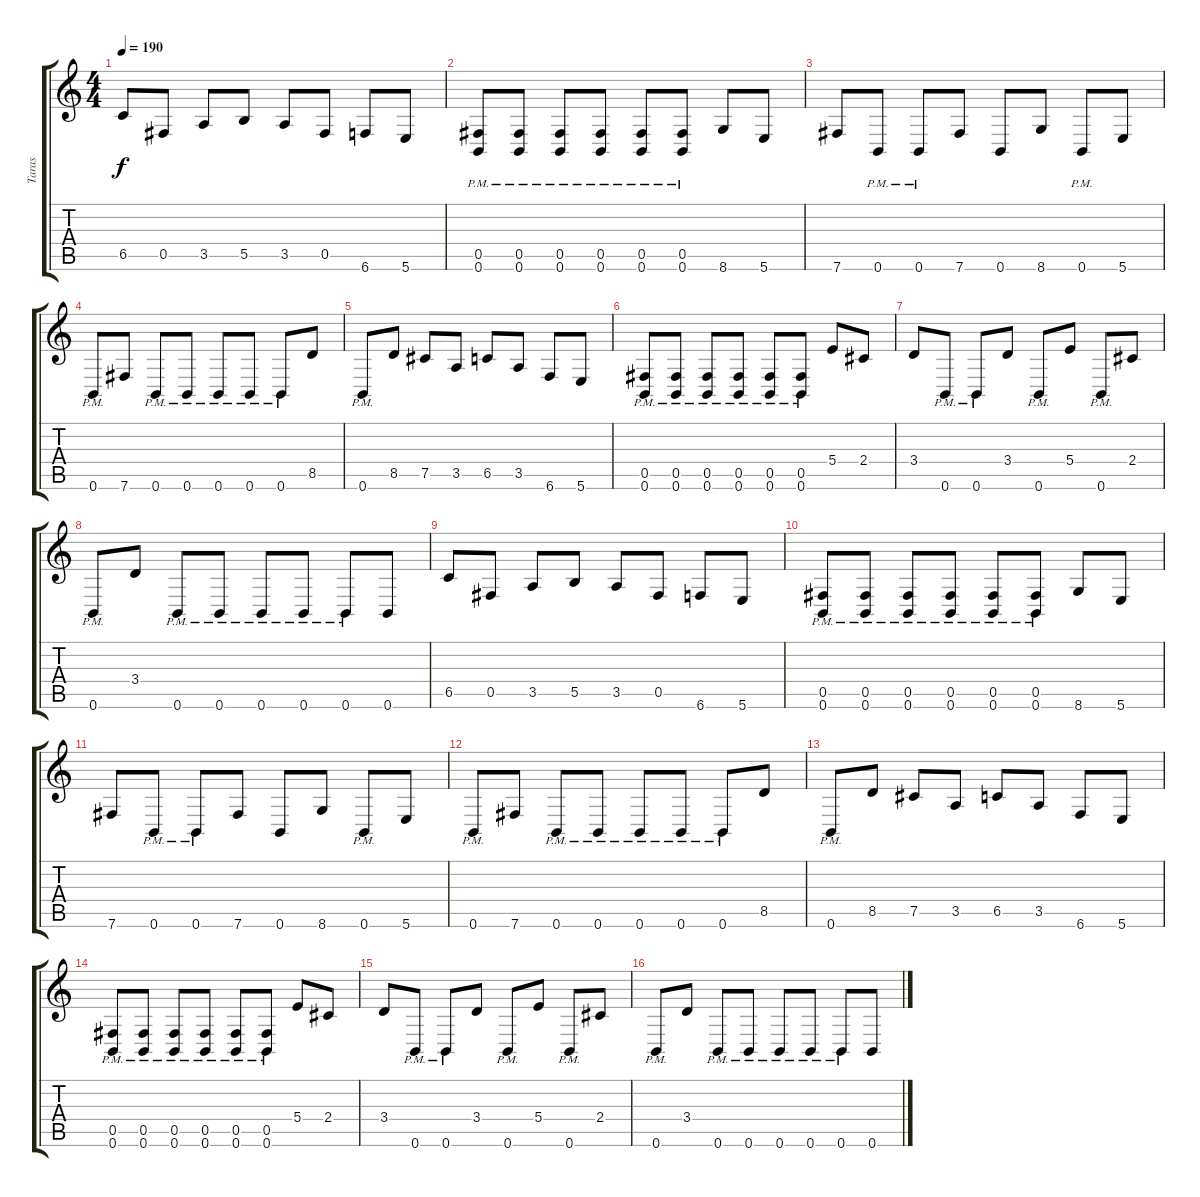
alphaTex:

\track ("Taras" "Taras") {instrument distortionguitar}
\staff {score tabs}
\tuning (Db4 Ab3 E3 B2 Gb2 B1) {hide}
\ts (4 4)
\tempo 190
\clef g2
\ks c
6.5.8{dy f} 0.5.8 3.5.8 5.5.8 3.5.8 0.5.8 6.6.8 5.6.8 |
(0.5{pm} 0.6{pm}).8 (0.5{pm} 0.6{pm}).8 (0.5{pm} 0.6{pm}).8 (0.5{pm} 0.6{pm}).8 (0.5{pm} 0.6{pm}).8 (0.5{pm} 0.6{pm}).8 8.6.8 5.6.8 |
7.6.8 0.6{pm}.8 0.6{pm}.8 7.6.8 0.6.8 8.6.8 0.6{pm}.8 5.6.8 |
0.6{pm}.8 7.6.8 0.6{pm}.8 0.6{pm}.8 0.6{pm}.8 0.6{pm}.8 0.6{pm}.8 8.5.8 |
0.6{pm}.8 8.5.8 7.5.8 3.5.8 6.5.8 3.5.8 6.6.8 5.6.8 |
(0.5{pm} 0.6{pm}).8 (0.5{pm} 0.6{pm}).8 (0.5{pm} 0.6{pm}).8 (0.5{pm} 0.6{pm}).8 (0.5{pm} 0.6{pm}).8 (0.5{pm} 0.6{pm}).8 5.4.8 2.4.8 |
3.4.8 0.6{pm}.8 0.6{pm}.8 3.4.8 0.6{pm}.8 5.4.8 0.6{pm}.8 2.4.8 |
0.6{pm}.8 3.4.8 0.6{pm}.8 0.6{pm}.8 0.6{pm}.8 0.6{pm}.8 0.6{pm}.8 0.6.8 |
6.5.8 0.5.8 3.5.8 5.5.8 3.5.8 0.5.8 6.6.8 5.6.8 |
(0.5{pm} 0.6{pm}).8 (0.5{pm} 0.6{pm}).8 (0.5{pm} 0.6{pm}).8 (0.5{pm} 0.6{pm}).8 (0.5{pm} 0.6{pm}).8 (0.5{pm} 0.6{pm}).8 8.6.8 5.6.8 |
7.6.8 0.6{pm}.8 0.6{pm}.8 7.6.8 0.6.8 8.6.8 0.6{pm}.8 5.6.8 |
0.6{pm}.8 7.6.8 0.6{pm}.8 0.6{pm}.8 0.6{pm}.8 0.6{pm}.8 0.6{pm}.8 8.5.8 |
0.6{pm}.8 8.5.8 7.5.8 3.5.8 6.5.8 3.5.8 6.6.8 5.6.8 |
(0.5{pm} 0.6{pm}).8 (0.5{pm} 0.6{pm}).8 (0.5{pm} 0.6{pm}).8 (0.5{pm} 0.6{pm}).8 (0.5{pm} 0.6{pm}).8 (0.5{pm} 0.6{pm}).8 5.4.8 2.4.8 |
3.4.8 0.6{pm}.8 0.6{pm}.8 3.4.8 0.6{pm}.8 5.4.8 0.6{pm}.8 2.4.8 |
0.6{pm}.8 3.4.8 0.6{pm}.8 0.6{pm}.8 0.6{pm}.8 0.6{pm}.8 0.6{pm}.8 0.6.8
